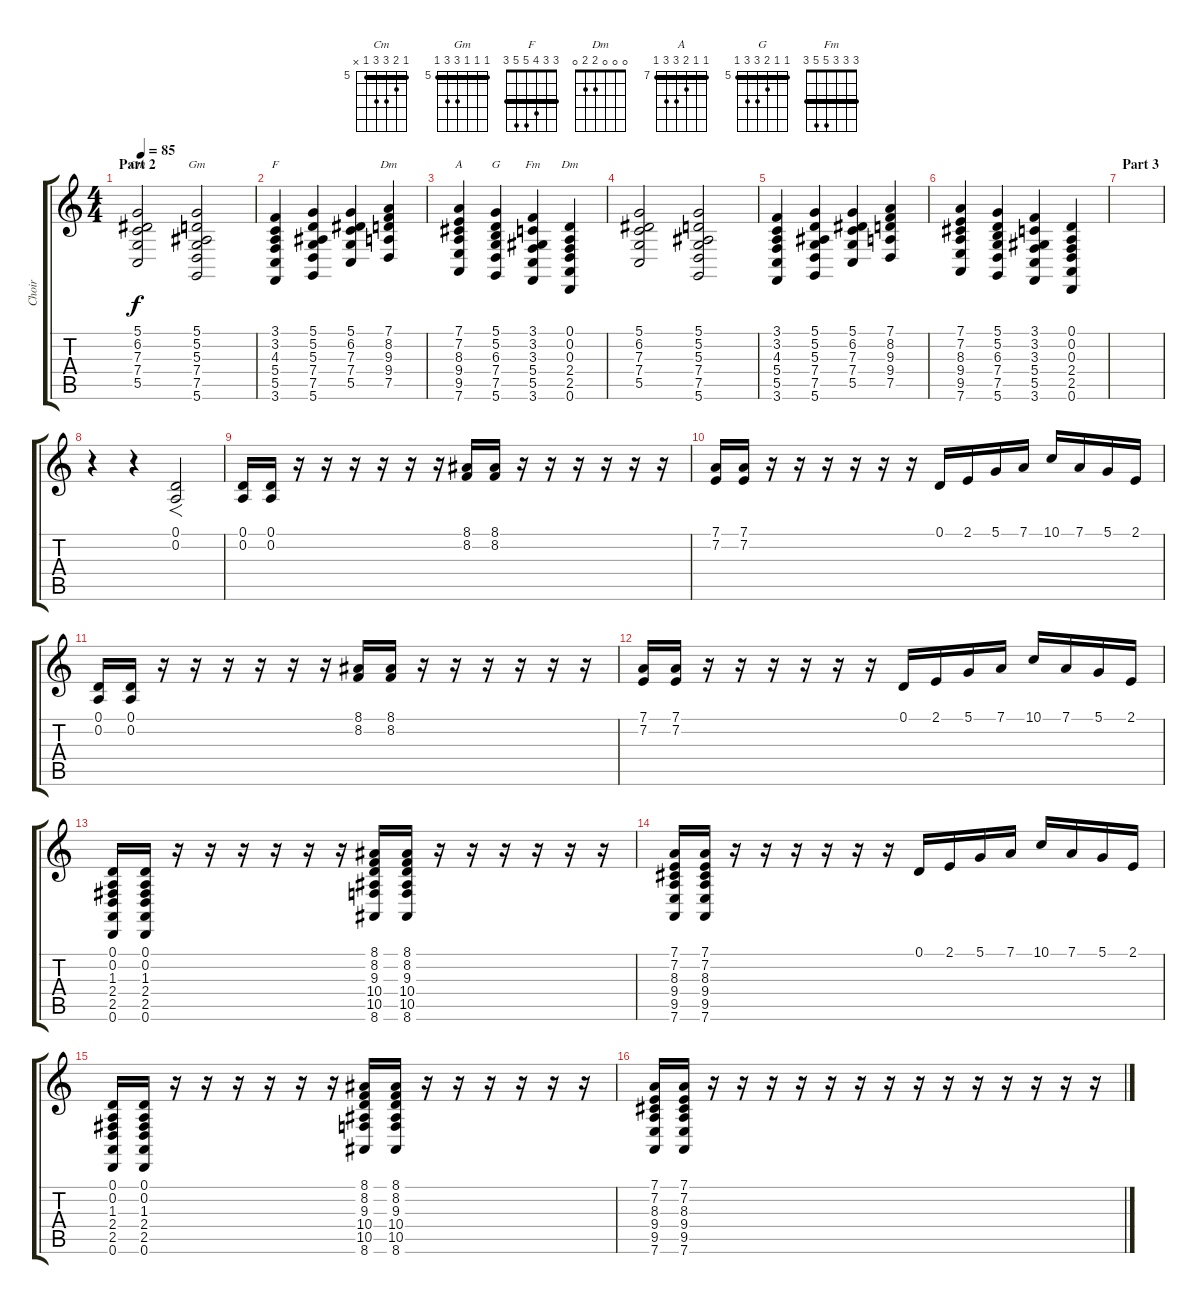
\track ("Choir" "Choir") {instrument choiraahs}
\staff {score tabs}
\tuning (D4 A3 F3 C3 G2 D2) {hide}
\chord ("Cm" 5 6 7 7 5 x) {firstfret 5 barre 5}
\chord ("Gm" 5 5 5 7 7 5) {firstfret 5 barre 5}
\chord ("F" 3 3 4 5 5 3) {barre 3}
\chord ("Dm" 7 8 9 9 7 x) {firstfret 7 barre 7}
\chord ("A" 7 7 8 9 9 7) {firstfret 7 barre 7}
\chord ("G" 5 5 6 7 7 5) {firstfret 5 barre 5}
\chord ("Fm" 3 3 3 5 5 3) {barre 3}
\chord ("Dm" 0 0 0 2 2 0)
\ts (4 4)
\section ("" "Part 2")
\tempo 85
\clef g2
\ks c
(5.1 6.2 7.3 7.4 5.5).2{ch "Cm" dy f volume 12} (5.1 5.2 5.3 7.4 7.5 5.6).2{ch "Gm"} |
(3.1 3.2 4.3 5.4 5.5 3.6).4{ch "F"} (5.1 5.2 5.3 7.4 7.5 5.6).4 (5.1 6.2 7.3 7.4 5.5).4 (7.1 8.2 9.3 9.4 7.5).4{ch "Dm"} |
(7.1 7.2 8.3 9.4 9.5 7.6).4{ch "A"} (5.1 5.2 6.3 7.4 7.5 5.6).4{ch "G"} (3.1 3.2 3.3 5.4 5.5 3.6).4{ch "Fm"} (0.1 0.2 0.3 2.4 2.5 0.6).4{ch "Dm"} |
(5.1 6.2 7.3 7.4 5.5).2{volume 12} (5.1 5.2 5.3 7.4 7.5 5.6).2 |
(3.1 3.2 4.3 5.4 5.5 3.6).4 (5.1 5.2 5.3 7.4 7.5 5.6).4 (5.1 6.2 7.3 7.4 5.5).4 (7.1 8.2 9.3 9.4 7.5).4 |
(7.1 7.2 8.3 9.4 9.5 7.6).4 (5.1 5.2 6.3 7.4 7.5 5.6).4 (3.1 3.2 3.3 5.4 5.5 3.6).4 (0.1 0.2 0.3 2.4 2.5 0.6).4 |
\section ("" "Part 3")
|
r.4 r.4 (0.1 0.2).2{f} |
(0.1 0.2).16 (0.1 0.2).16 r.16 r.16 r.16 r.16 r.16 r.16 (8.1 8.2).16 (8.1 8.2).16 r.16 r.16 r.16 r.16 r.16 r.16 |
(7.1 7.2).16 (7.1 7.2).16 r.16 r.16 r.16 r.16 r.16 r.16 0.1.16 2.1.16 5.1.16 7.1.16 10.1.16 7.1.16 5.1.16 2.1.16 |
(0.1 0.2).16 (0.1 0.2).16 r.16 r.16 r.16 r.16 r.16 r.16 (8.1 8.2).16 (8.1 8.2).16 r.16 r.16 r.16 r.16 r.16 r.16 |
(7.1 7.2).16 (7.1 7.2).16 r.16 r.16 r.16 r.16 r.16 r.16 0.1.16 2.1.16 5.1.16 7.1.16 10.1.16 7.1.16 5.1.16 2.1.16 |
(0.1 0.2 1.3 2.4 2.5 0.6).16 (0.1 0.2 1.3 2.4 2.5 0.6).16 r.16 r.16 r.16 r.16 r.16 r.16 (8.1 8.2 9.3 10.4 10.5 8.6).16 (8.1 8.2 9.3 10.4 10.5 8.6).16 r.16 r.16 r.16 r.16 r.16 r.16 |
(7.1 7.2 8.3 9.4 9.5 7.6).16 (7.1 7.2 8.3 9.4 9.5 7.6).16 r.16 r.16 r.16 r.16 r.16 r.16 0.1.16 2.1.16 5.1.16 7.1.16 10.1.16 7.1.16 5.1.16 2.1.16 |
(0.1 0.2 1.3 2.4 2.5 0.6).16 (0.1 0.2 1.3 2.4 2.5 0.6).16 r.16 r.16 r.16 r.16 r.16 r.16 (8.1 8.2 9.3 10.4 10.5 8.6).16 (8.1 8.2 9.3 10.4 10.5 8.6).16 r.16 r.16 r.16 r.16 r.16 r.16 |
(7.1 7.2 8.3 9.4 9.5 7.6).16 (7.1 7.2 8.3 9.4 9.5 7.6).16 r.16 r.16 r.16 r.16 r.16 r.16 r.16 r.16 r.16 r.16 r.16 r.16 r.16 r.16
